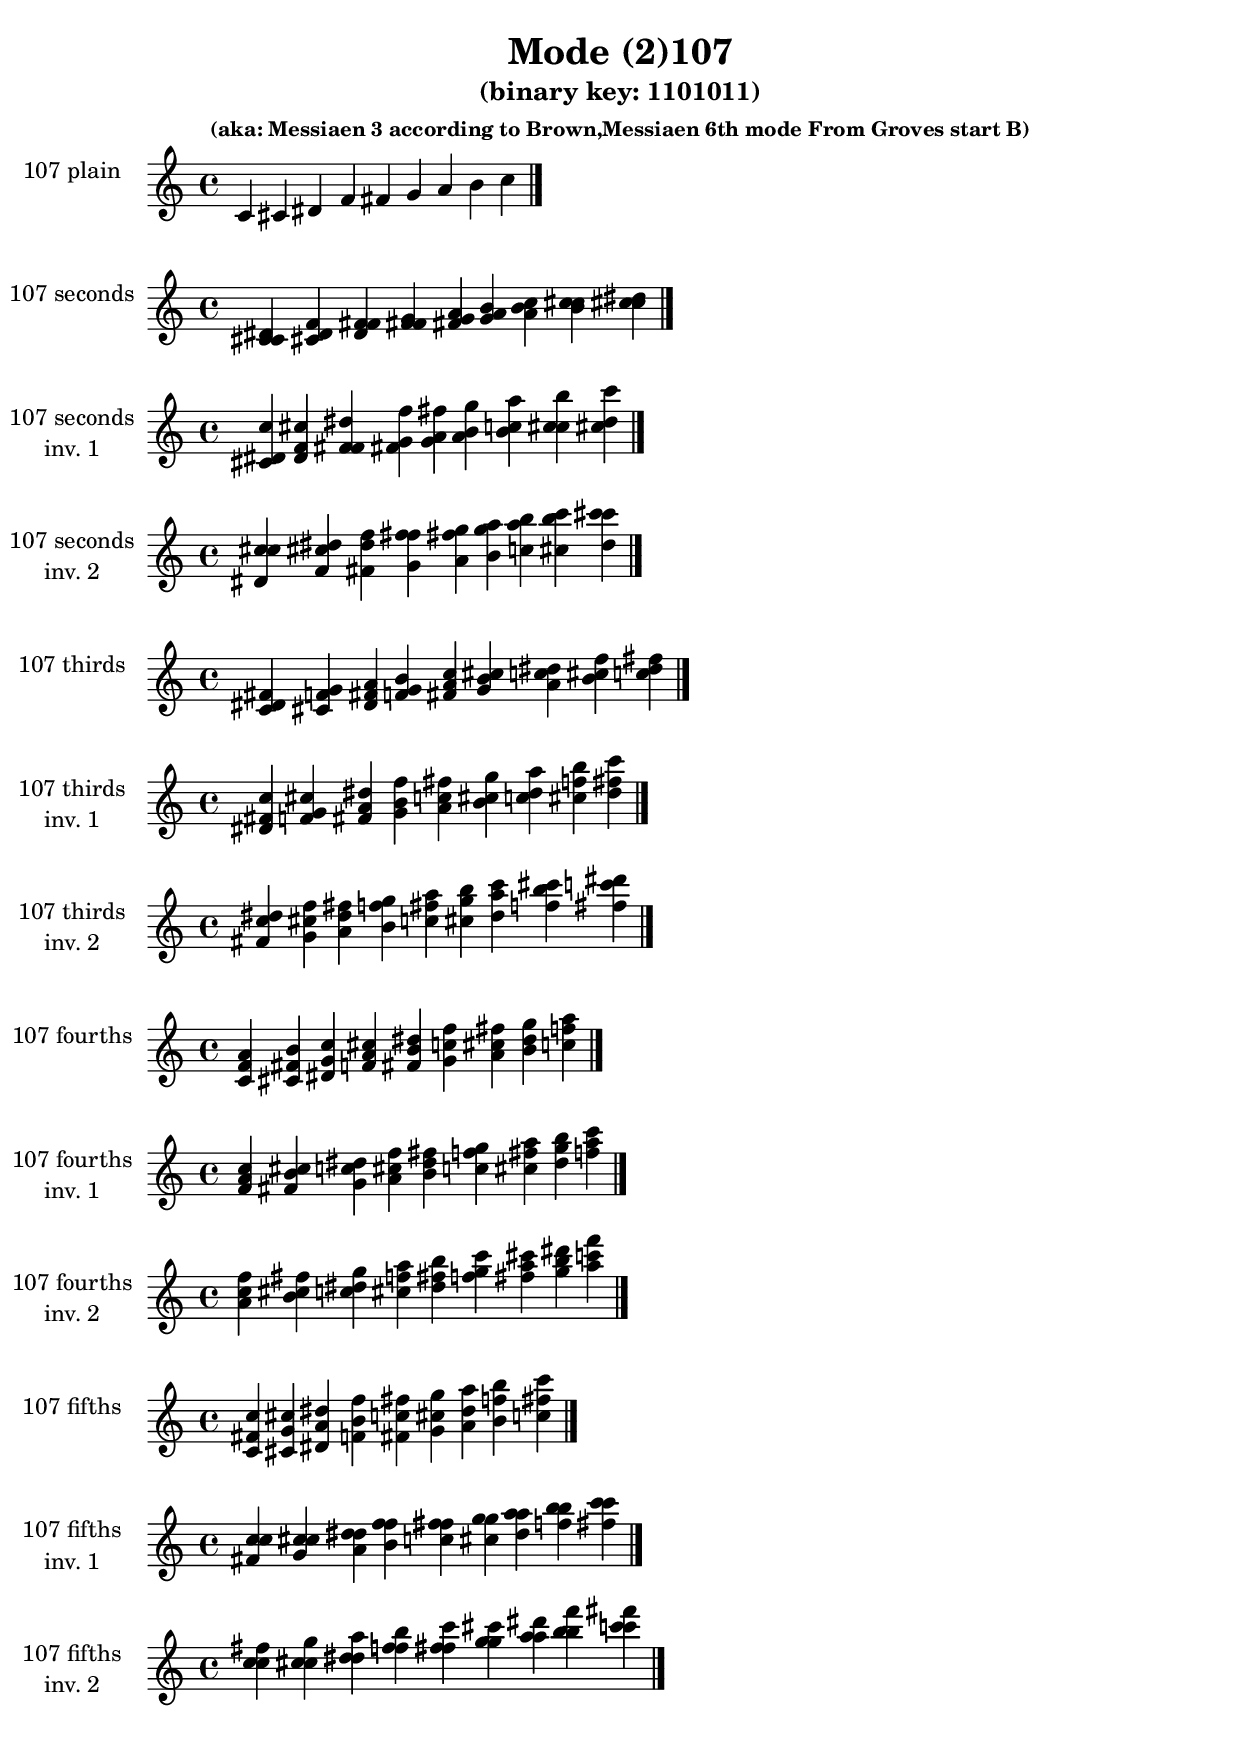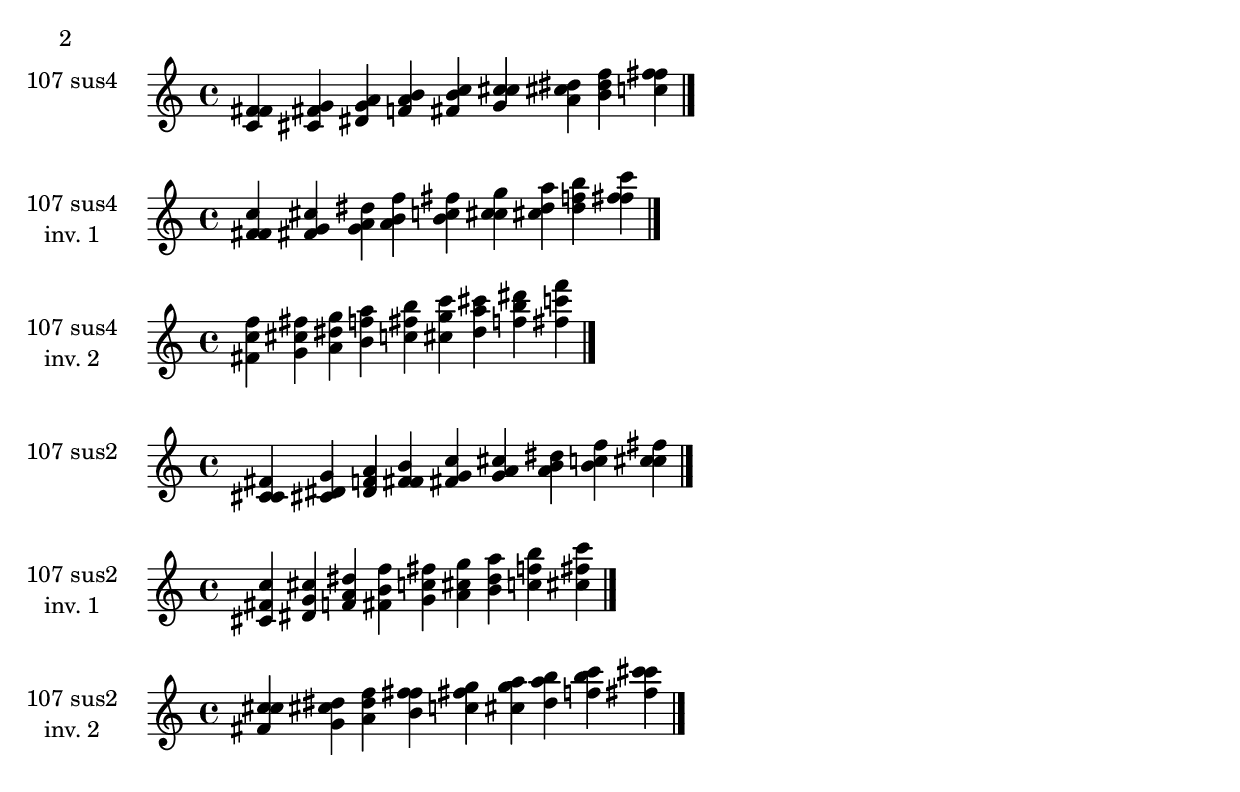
\version "2.19.0"

\header {
  title = "Mode (2)107"
  subtitle = "(binary key: 1101011)"
  subsubtitle = "(aka: Messiaen 3 according to Brown,Messiaen 6th mode From Groves start B)"
 %% Remove default LilyPond tagline
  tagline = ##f
}

\paper {
  #(set-paper-size "a4")
}

global = {
  \key c \major
  \time 4/4
  \tempo 4=100
}

\book {
  \score {
    \new Staff \with {
      instrumentName =  \markup { \column {
         \hcenter-in #14 \line { 107 plain }
         \hcenter-in #14 \line {  } } }
      midiInstrument = "oboe"
    } { \accidentalStyle "default"
        \cadenzaOn c' cis' dis' f' fis' g' a' b' c''  \cadenzaOff \bar "|." }
    \layout { }
  }
  \score {
    \new Staff \with {
      instrumentName =  \markup { \column {
         \hcenter-in #14 \line { 107 seconds }
         \hcenter-in #14 \line {  } } }
      midiInstrument = "oboe"
    } { \accidentalStyle "default"
        \cadenzaOn <c' cis' dis'> <cis' dis' f'> <dis' f' fis'> <f' fis' g'> <fis' g' a'> <g' a' b'> <a' b' c''> <b' c'' cis''> <c'' cis'' dis''>  \cadenzaOff \bar "|." }
    \layout { }
  }
  \score {
    \new Staff \with {
      instrumentName =  \markup { \column {
         \hcenter-in #14 \line { 107 seconds }
         \hcenter-in #14 \line { inv. 1 } } }
      midiInstrument = "oboe"
    } { \accidentalStyle "default"
        \cadenzaOn <cis' dis' c''> <dis' f' cis''> <f' fis' dis''> <fis' g' f''> <g' a' fis''> <a' b' g''> <b' c'' a''> <c'' cis'' b''> <cis'' dis'' c'''>  \cadenzaOff \bar "|." }
    \layout { }
  }
  \score {
    \new Staff \with {
      instrumentName =  \markup { \column {
         \hcenter-in #14 \line { 107 seconds }
         \hcenter-in #14 \line { inv. 2 } } }
      midiInstrument = "oboe"
    } { \accidentalStyle "default"
        \cadenzaOn <dis' c'' cis''> <f' cis'' dis''> <fis' dis'' f''> <g' f'' fis''> <a' fis'' g''> <b' g'' a''> <c'' a'' b''> <cis'' b'' c'''> <dis'' c''' cis'''>  \cadenzaOff \bar "|." }
    \layout { }
  }
  \score {
    \new Staff \with {
      instrumentName =  \markup { \column {
         \hcenter-in #14 \line { 107 thirds }
         \hcenter-in #14 \line {  } } }
      midiInstrument = "oboe"
    } { \accidentalStyle "default"
        \cadenzaOn <c' dis' fis'> <cis' f' g'> <dis' fis' a'> <f' g' b'> <fis' a' c''> <g' b' cis''> <a' c'' dis''> <b' cis'' f''> <c'' dis'' fis''>  \cadenzaOff \bar "|." }
    \layout { }
  }
  \score {
    \new Staff \with {
      instrumentName =  \markup { \column {
         \hcenter-in #14 \line { 107 thirds }
         \hcenter-in #14 \line { inv. 1 } } }
      midiInstrument = "oboe"
    } { \accidentalStyle "default"
        \cadenzaOn <dis' fis' c''> <f' g' cis''> <fis' a' dis''> <g' b' f''> <a' c'' fis''> <b' cis'' g''> <c'' dis'' a''> <cis'' f'' b''> <dis'' fis'' c'''>  \cadenzaOff \bar "|." }
    \layout { }
  }
  \score {
    \new Staff \with {
      instrumentName =  \markup { \column {
         \hcenter-in #14 \line { 107 thirds }
         \hcenter-in #14 \line { inv. 2 } } }
      midiInstrument = "oboe"
    } { \accidentalStyle "default"
        \cadenzaOn <fis' c'' dis''> <g' cis'' f''> <a' dis'' fis''> <b' f'' g''> <c'' fis'' a''> <cis'' g'' b''> <dis'' a'' c'''> <f'' b'' cis'''> <fis'' c''' dis'''>  \cadenzaOff \bar "|." }
    \layout { }
  }
  \score {
    \new Staff \with {
      instrumentName =  \markup { \column {
         \hcenter-in #14 \line { 107 fourths }
         \hcenter-in #14 \line {  } } }
      midiInstrument = "oboe"
    } { \accidentalStyle "default"
        \cadenzaOn <c' f' a'> <cis' fis' b'> <dis' g' c''> <f' a' cis''> <fis' b' dis''> <g' c'' f''> <a' cis'' fis''> <b' dis'' g''> <c'' f'' a''>  \cadenzaOff \bar "|." }
    \layout { }
  }
  \score {
    \new Staff \with {
      instrumentName =  \markup { \column {
         \hcenter-in #14 \line { 107 fourths }
         \hcenter-in #14 \line { inv. 1 } } }
      midiInstrument = "oboe"
    } { \accidentalStyle "default"
        \cadenzaOn <f' a' c''> <fis' b' cis''> <g' c'' dis''> <a' cis'' f''> <b' dis'' fis''> <c'' f'' g''> <cis'' fis'' a''> <dis'' g'' b''> <f'' a'' c'''>  \cadenzaOff \bar "|." }
    \layout { }
  }
  \score {
    \new Staff \with {
      instrumentName =  \markup { \column {
         \hcenter-in #14 \line { 107 fourths }
         \hcenter-in #14 \line { inv. 2 } } }
      midiInstrument = "oboe"
    } { \accidentalStyle "default"
        \cadenzaOn <a' c'' f''> <b' cis'' fis''> <c'' dis'' g''> <cis'' f'' a''> <dis'' fis'' b''> <f'' g'' c'''> <fis'' a'' cis'''> <g'' b'' dis'''> <a'' c''' f'''>  \cadenzaOff \bar "|." }
    \layout { }
  }
  \score {
    \new Staff \with {
      instrumentName =  \markup { \column {
         \hcenter-in #14 \line { 107 fifths }
         \hcenter-in #14 \line {  } } }
      midiInstrument = "oboe"
    } { \accidentalStyle "default"
        \cadenzaOn <c' fis' c''> <cis' g' cis''> <dis' a' dis''> <f' b' f''> <fis' c'' fis''> <g' cis'' g''> <a' dis'' a''> <b' f'' b''> <c'' fis'' c'''>  \cadenzaOff \bar "|." }
    \layout { }
  }
  \score {
    \new Staff \with {
      instrumentName =  \markup { \column {
         \hcenter-in #14 \line { 107 fifths }
         \hcenter-in #14 \line { inv. 1 } } }
      midiInstrument = "oboe"
    } { \accidentalStyle "default"
        \cadenzaOn <fis' c'' c''> <g' cis'' cis''> <a' dis'' dis''> <b' f'' f''> <c'' fis'' fis''> <cis'' g'' g''> <dis'' a'' a''> <f'' b'' b''> <fis'' c''' c'''>  \cadenzaOff \bar "|." }
    \layout { }
  }
  \score {
    \new Staff \with {
      instrumentName =  \markup { \column {
         \hcenter-in #14 \line { 107 fifths }
         \hcenter-in #14 \line { inv. 2 } } }
      midiInstrument = "oboe"
    } { \accidentalStyle "default"
        \cadenzaOn <c'' c'' fis''> <cis'' cis'' g''> <dis'' dis'' a''> <f'' f'' b''> <fis'' fis'' c'''> <g'' g'' cis'''> <a'' a'' dis'''> <b'' b'' f'''> <c''' c''' fis'''>  \cadenzaOff \bar "|." }
    \layout { }
  }
  \score {
    \new Staff \with {
      instrumentName =  \markup { \column {
         \hcenter-in #14 \line { 107 sus4 }
         \hcenter-in #14 \line {  } } }
      midiInstrument = "oboe"
    } { \accidentalStyle "default"
        \cadenzaOn <c' f' fis'> <cis' fis' g'> <dis' g' a'> <f' a' b'> <fis' b' c''> <g' c'' cis''> <a' cis'' dis''> <b' dis'' f''> <c'' f'' fis''>  \cadenzaOff \bar "|." }
    \layout { }
  }
  \score {
    \new Staff \with {
      instrumentName =  \markup { \column {
         \hcenter-in #14 \line { 107 sus4 }
         \hcenter-in #14 \line { inv. 1 } } }
      midiInstrument = "oboe"
    } { \accidentalStyle "default"
        \cadenzaOn <f' fis' c''> <fis' g' cis''> <g' a' dis''> <a' b' f''> <b' c'' fis''> <c'' cis'' g''> <cis'' dis'' a''> <dis'' f'' b''> <f'' fis'' c'''>  \cadenzaOff \bar "|." }
    \layout { }
  }
  \score {
    \new Staff \with {
      instrumentName =  \markup { \column {
         \hcenter-in #14 \line { 107 sus4 }
         \hcenter-in #14 \line { inv. 2 } } }
      midiInstrument = "oboe"
    } { \accidentalStyle "default"
        \cadenzaOn <fis' c'' f''> <g' cis'' fis''> <a' dis'' g''> <b' f'' a''> <c'' fis'' b''> <cis'' g'' c'''> <dis'' a'' cis'''> <f'' b'' dis'''> <fis'' c''' f'''>  \cadenzaOff \bar "|." }
    \layout { }
  }
  \score {
    \new Staff \with {
      instrumentName =  \markup { \column {
         \hcenter-in #14 \line { 107 sus2 }
         \hcenter-in #14 \line {  } } }
      midiInstrument = "oboe"
    } { \accidentalStyle "default"
        \cadenzaOn <c' cis' fis'> <cis' dis' g'> <dis' f' a'> <f' fis' b'> <fis' g' c''> <g' a' cis''> <a' b' dis''> <b' c'' f''> <c'' cis'' fis''>  \cadenzaOff \bar "|." }
    \layout { }
  }
  \score {
    \new Staff \with {
      instrumentName =  \markup { \column {
         \hcenter-in #14 \line { 107 sus2 }
         \hcenter-in #14 \line { inv. 1 } } }
      midiInstrument = "oboe"
    } { \accidentalStyle "default"
        \cadenzaOn <cis' fis' c''> <dis' g' cis''> <f' a' dis''> <fis' b' f''> <g' c'' fis''> <a' cis'' g''> <b' dis'' a''> <c'' f'' b''> <cis'' fis'' c'''>  \cadenzaOff \bar "|." }
    \layout { }
  }
  \score {
    \new Staff \with {
      instrumentName =  \markup { \column {
         \hcenter-in #14 \line { 107 sus2 }
         \hcenter-in #14 \line { inv. 2 } } }
      midiInstrument = "oboe"
    } { \accidentalStyle "default"
        \cadenzaOn <fis' c'' cis''> <g' cis'' dis''> <a' dis'' f''> <b' f'' fis''> <c'' fis'' g''> <cis'' g'' a''> <dis'' a'' b''> <f'' b'' c'''> <fis'' c''' cis'''>  \cadenzaOff \bar "|." }
    \layout { }
  }
}

\book {
  \bookOutputSuffix "plain_"
  \score {
    \new Staff \with {
      instrumentName =  \markup { \column {
         \hcenter-in #14 \line { 107 plain }
         \hcenter-in #14 \line {  } } }
      midiInstrument = "oboe"
    } { \accidentalStyle "default"
        \cadenzaOn c' cis' dis' f' fis' g' a' b' c''  \cadenzaOff \bar "|." }
    \midi { }
  }
}
\book {
  \bookOutputSuffix "seconds_"
  \score {
    \new Staff \with {
      instrumentName =  \markup { \column {
         \hcenter-in #14 \line { 107 seconds }
         \hcenter-in #14 \line {  } } }
      midiInstrument = "oboe"
    } { \accidentalStyle "default"
        \cadenzaOn <c' cis' dis'> <cis' dis' f'> <dis' f' fis'> <f' fis' g'> <fis' g' a'> <g' a' b'> <a' b' c''> <b' c'' cis''> <c'' cis'' dis''>  \cadenzaOff \bar "|." }
    \midi { }
  }
}
\book {
  \bookOutputSuffix "seconds_inv. 1"
  \score {
    \new Staff \with {
      instrumentName =  \markup { \column {
         \hcenter-in #14 \line { 107 seconds }
         \hcenter-in #14 \line { inv. 1 } } }
      midiInstrument = "oboe"
    } { \accidentalStyle "default"
        \cadenzaOn <cis' dis' c''> <dis' f' cis''> <f' fis' dis''> <fis' g' f''> <g' a' fis''> <a' b' g''> <b' c'' a''> <c'' cis'' b''> <cis'' dis'' c'''>  \cadenzaOff \bar "|." }
    \midi { }
  }
}
\book {
  \bookOutputSuffix "seconds_inv. 2"
  \score {
    \new Staff \with {
      instrumentName =  \markup { \column {
         \hcenter-in #14 \line { 107 seconds }
         \hcenter-in #14 \line { inv. 2 } } }
      midiInstrument = "oboe"
    } { \accidentalStyle "default"
        \cadenzaOn <dis' c'' cis''> <f' cis'' dis''> <fis' dis'' f''> <g' f'' fis''> <a' fis'' g''> <b' g'' a''> <c'' a'' b''> <cis'' b'' c'''> <dis'' c''' cis'''>  \cadenzaOff \bar "|." }
    \midi { }
  }
}
\book {
  \bookOutputSuffix "thirds_"
  \score {
    \new Staff \with {
      instrumentName =  \markup { \column {
         \hcenter-in #14 \line { 107 thirds }
         \hcenter-in #14 \line {  } } }
      midiInstrument = "oboe"
    } { \accidentalStyle "default"
        \cadenzaOn <c' dis' fis'> <cis' f' g'> <dis' fis' a'> <f' g' b'> <fis' a' c''> <g' b' cis''> <a' c'' dis''> <b' cis'' f''> <c'' dis'' fis''>  \cadenzaOff \bar "|." }
    \midi { }
  }
}
\book {
  \bookOutputSuffix "thirds_inv. 1"
  \score {
    \new Staff \with {
      instrumentName =  \markup { \column {
         \hcenter-in #14 \line { 107 thirds }
         \hcenter-in #14 \line { inv. 1 } } }
      midiInstrument = "oboe"
    } { \accidentalStyle "default"
        \cadenzaOn <dis' fis' c''> <f' g' cis''> <fis' a' dis''> <g' b' f''> <a' c'' fis''> <b' cis'' g''> <c'' dis'' a''> <cis'' f'' b''> <dis'' fis'' c'''>  \cadenzaOff \bar "|." }
    \midi { }
  }
}
\book {
  \bookOutputSuffix "thirds_inv. 2"
  \score {
    \new Staff \with {
      instrumentName =  \markup { \column {
         \hcenter-in #14 \line { 107 thirds }
         \hcenter-in #14 \line { inv. 2 } } }
      midiInstrument = "oboe"
    } { \accidentalStyle "default"
        \cadenzaOn <fis' c'' dis''> <g' cis'' f''> <a' dis'' fis''> <b' f'' g''> <c'' fis'' a''> <cis'' g'' b''> <dis'' a'' c'''> <f'' b'' cis'''> <fis'' c''' dis'''>  \cadenzaOff \bar "|." }
    \midi { }
  }
}
\book {
  \bookOutputSuffix "fourths_"
  \score {
    \new Staff \with {
      instrumentName =  \markup { \column {
         \hcenter-in #14 \line { 107 fourths }
         \hcenter-in #14 \line {  } } }
      midiInstrument = "oboe"
    } { \accidentalStyle "default"
        \cadenzaOn <c' f' a'> <cis' fis' b'> <dis' g' c''> <f' a' cis''> <fis' b' dis''> <g' c'' f''> <a' cis'' fis''> <b' dis'' g''> <c'' f'' a''>  \cadenzaOff \bar "|." }
    \midi { }
  }
}
\book {
  \bookOutputSuffix "fourths_inv. 1"
  \score {
    \new Staff \with {
      instrumentName =  \markup { \column {
         \hcenter-in #14 \line { 107 fourths }
         \hcenter-in #14 \line { inv. 1 } } }
      midiInstrument = "oboe"
    } { \accidentalStyle "default"
        \cadenzaOn <f' a' c''> <fis' b' cis''> <g' c'' dis''> <a' cis'' f''> <b' dis'' fis''> <c'' f'' g''> <cis'' fis'' a''> <dis'' g'' b''> <f'' a'' c'''>  \cadenzaOff \bar "|." }
    \midi { }
  }
}
\book {
  \bookOutputSuffix "fourths_inv. 2"
  \score {
    \new Staff \with {
      instrumentName =  \markup { \column {
         \hcenter-in #14 \line { 107 fourths }
         \hcenter-in #14 \line { inv. 2 } } }
      midiInstrument = "oboe"
    } { \accidentalStyle "default"
        \cadenzaOn <a' c'' f''> <b' cis'' fis''> <c'' dis'' g''> <cis'' f'' a''> <dis'' fis'' b''> <f'' g'' c'''> <fis'' a'' cis'''> <g'' b'' dis'''> <a'' c''' f'''>  \cadenzaOff \bar "|." }
    \midi { }
  }
}
\book {
  \bookOutputSuffix "fifths_"
  \score {
    \new Staff \with {
      instrumentName =  \markup { \column {
         \hcenter-in #14 \line { 107 fifths }
         \hcenter-in #14 \line {  } } }
      midiInstrument = "oboe"
    } { \accidentalStyle "default"
        \cadenzaOn <c' fis' c''> <cis' g' cis''> <dis' a' dis''> <f' b' f''> <fis' c'' fis''> <g' cis'' g''> <a' dis'' a''> <b' f'' b''> <c'' fis'' c'''>  \cadenzaOff \bar "|." }
    \midi { }
  }
}
\book {
  \bookOutputSuffix "fifths_inv. 1"
  \score {
    \new Staff \with {
      instrumentName =  \markup { \column {
         \hcenter-in #14 \line { 107 fifths }
         \hcenter-in #14 \line { inv. 1 } } }
      midiInstrument = "oboe"
    } { \accidentalStyle "default"
        \cadenzaOn <fis' c'' c''> <g' cis'' cis''> <a' dis'' dis''> <b' f'' f''> <c'' fis'' fis''> <cis'' g'' g''> <dis'' a'' a''> <f'' b'' b''> <fis'' c''' c'''>  \cadenzaOff \bar "|." }
    \midi { }
  }
}
\book {
  \bookOutputSuffix "fifths_inv. 2"
  \score {
    \new Staff \with {
      instrumentName =  \markup { \column {
         \hcenter-in #14 \line { 107 fifths }
         \hcenter-in #14 \line { inv. 2 } } }
      midiInstrument = "oboe"
    } { \accidentalStyle "default"
        \cadenzaOn <c'' c'' fis''> <cis'' cis'' g''> <dis'' dis'' a''> <f'' f'' b''> <fis'' fis'' c'''> <g'' g'' cis'''> <a'' a'' dis'''> <b'' b'' f'''> <c''' c''' fis'''>  \cadenzaOff \bar "|." }
    \midi { }
  }
}
\book {
  \bookOutputSuffix "sus4_"
  \score {
    \new Staff \with {
      instrumentName =  \markup { \column {
         \hcenter-in #14 \line { 107 sus4 }
         \hcenter-in #14 \line {  } } }
      midiInstrument = "oboe"
    } { \accidentalStyle "default"
        \cadenzaOn <c' f' fis'> <cis' fis' g'> <dis' g' a'> <f' a' b'> <fis' b' c''> <g' c'' cis''> <a' cis'' dis''> <b' dis'' f''> <c'' f'' fis''>  \cadenzaOff \bar "|." }
    \midi { }
  }
}
\book {
  \bookOutputSuffix "sus4_inv. 1"
  \score {
    \new Staff \with {
      instrumentName =  \markup { \column {
         \hcenter-in #14 \line { 107 sus4 }
         \hcenter-in #14 \line { inv. 1 } } }
      midiInstrument = "oboe"
    } { \accidentalStyle "default"
        \cadenzaOn <f' fis' c''> <fis' g' cis''> <g' a' dis''> <a' b' f''> <b' c'' fis''> <c'' cis'' g''> <cis'' dis'' a''> <dis'' f'' b''> <f'' fis'' c'''>  \cadenzaOff \bar "|." }
    \midi { }
  }
}
\book {
  \bookOutputSuffix "sus4_inv. 2"
  \score {
    \new Staff \with {
      instrumentName =  \markup { \column {
         \hcenter-in #14 \line { 107 sus4 }
         \hcenter-in #14 \line { inv. 2 } } }
      midiInstrument = "oboe"
    } { \accidentalStyle "default"
        \cadenzaOn <fis' c'' f''> <g' cis'' fis''> <a' dis'' g''> <b' f'' a''> <c'' fis'' b''> <cis'' g'' c'''> <dis'' a'' cis'''> <f'' b'' dis'''> <fis'' c''' f'''>  \cadenzaOff \bar "|." }
    \midi { }
  }
}
\book {
  \bookOutputSuffix "sus2_"
  \score {
    \new Staff \with {
      instrumentName =  \markup { \column {
         \hcenter-in #14 \line { 107 sus2 }
         \hcenter-in #14 \line {  } } }
      midiInstrument = "oboe"
    } { \accidentalStyle "default"
        \cadenzaOn <c' cis' fis'> <cis' dis' g'> <dis' f' a'> <f' fis' b'> <fis' g' c''> <g' a' cis''> <a' b' dis''> <b' c'' f''> <c'' cis'' fis''>  \cadenzaOff \bar "|." }
    \midi { }
  }
}
\book {
  \bookOutputSuffix "sus2_inv. 1"
  \score {
    \new Staff \with {
      instrumentName =  \markup { \column {
         \hcenter-in #14 \line { 107 sus2 }
         \hcenter-in #14 \line { inv. 1 } } }
      midiInstrument = "oboe"
    } { \accidentalStyle "default"
        \cadenzaOn <cis' fis' c''> <dis' g' cis''> <f' a' dis''> <fis' b' f''> <g' c'' fis''> <a' cis'' g''> <b' dis'' a''> <c'' f'' b''> <cis'' fis'' c'''>  \cadenzaOff \bar "|." }
    \midi { }
  }
}
\book {
  \bookOutputSuffix "sus2_inv. 2"
  \score {
    \new Staff \with {
      instrumentName =  \markup { \column {
         \hcenter-in #14 \line { 107 sus2 }
         \hcenter-in #14 \line { inv. 2 } } }
      midiInstrument = "oboe"
    } { \accidentalStyle "default"
        \cadenzaOn <fis' c'' cis''> <g' cis'' dis''> <a' dis'' f''> <b' f'' fis''> <c'' fis'' g''> <cis'' g'' a''> <dis'' a'' b''> <f'' b'' c'''> <fis'' c''' cis'''>  \cadenzaOff \bar "|." }
    \midi { }
  }
}
